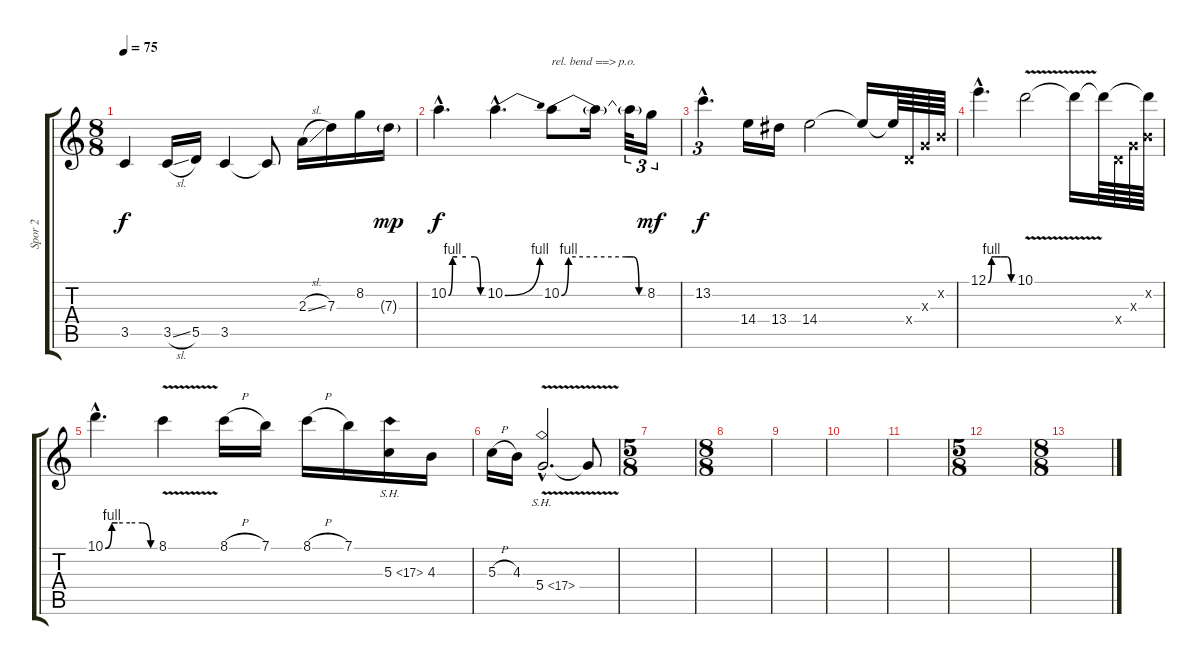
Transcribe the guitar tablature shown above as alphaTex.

\track ("Spor 2" "Spor 2") {instrument distortionguitar}
\staff {score tabs}
\tuning (E4 B3 G3 D3 A2 E2) {hide}
\ts (8 8)
\tempo 75
\clef g2
\ks c
3.5.4{dy f} 3.5{sl}.16 5.5.16 3.5.4 3.5{t}.8 2.3{sl}.16 7.3.16 8.2.16 7.3{g}.16{dy mp} |
10.2{be (custom 0 0 7 4 15 4 30 4 45 4 55 0 60 0) hac}.4{d dy f} 10.2{be (bend 0 0 60 4) hac}.4{d} 10.2{be (custom 0 0 5 4 15 4 30 4 45 4 50 4 54 0 60 0)}.8{txt "rel. bend ==> p.o."} 10.2{t}.16 10.2{t}.32{tu (3 2)} 8.2.16{tu (3 2) dy mf} |
13.2{hac}.4{d tu (3 2) dy f} 14.4.16 13.4.16 14.4.2 14.4{t}.16 14.4{t}.64 0.4{x}.64 0.3{x}.64 0.2{x}.64 |
12.1{be (custom 0 0 8 4 15 4 30 4 45 4 55 0 60 0) hac}.4{d} 10.1{v}.2 10.1{t}.16 10.1{t}.64 0.4{x}.64 0.3{x}.64 (10.1{t} 0.2{x}).64 |
10.1{be (custom 0 0 8 4 15 4 30 4 45 4 55 0 60 0) hac}.4{d} 8.1{v}.4 8.1{h}.16 7.1.16 8.1{h}.16 7.1.16 5.3{sh 12}.16 4.3.16 |
5.3{h}.16 4.3.16 5.4{sh 12 v hac}.2{d} 5.4{t}.8 |
\ts (5 8)
|
\ts (8 8)
|
|
|
|
\ts (5 8)
|
\ts (8 8)
